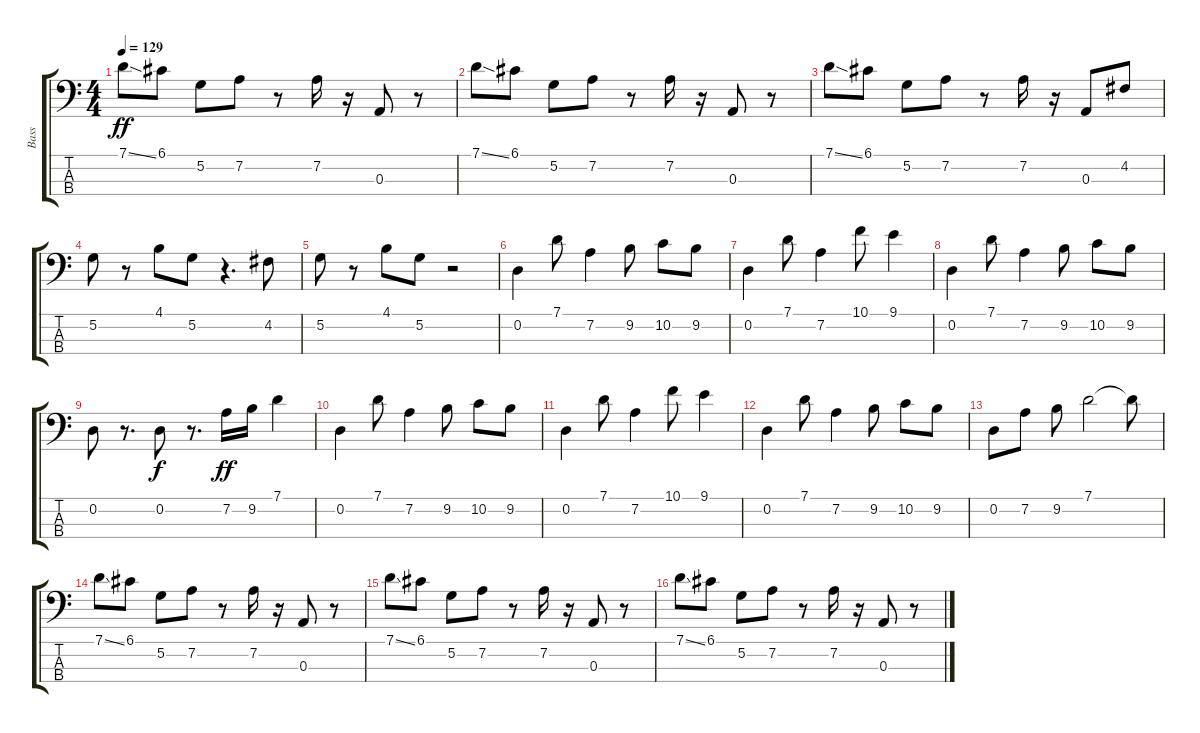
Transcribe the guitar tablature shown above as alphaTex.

\track ("Bass" "Bass") {instrument fretlessbass}
\staff {score tabs}
\tuning (G2 D2 A1 E1) {hide}
\ts (4 4)
\tempo 129
\clef f4
\ks c
7.1{ss}.8{dy ff} 6.1.8 5.2.8 7.2.8 r.8 7.2.16 r.16 0.3.8 r.8 |
7.1{ss}.8 6.1.8 5.2.8 7.2.8 r.8 7.2.16 r.16 0.3.8 r.8 |
7.1{ss}.8 6.1.8 5.2.8 7.2.8 r.8 7.2.16 r.16 0.3.8 4.2.8 |
5.2.8 r.8 4.1.8 5.2.8 r.4{d} 4.2.8 |
5.2.8 r.8 4.1.8 5.2.8 r.2 |
0.2.4 7.1.8 7.2.4 9.2.8 10.2.8 9.2.8 |
0.2.4 7.1.8 7.2.4 10.1.8 9.1.4 |
0.2.4 7.1.8 7.2.4 9.2.8 10.2.8 9.2.8 |
0.2.8 r.8{d} 0.2.8{dy f} r.8{d} 7.2.16{dy ff} 9.2.16 7.1.4 |
0.2.4 7.1.8 7.2.4 9.2.8 10.2.8 9.2.8 |
0.2.4 7.1.8 7.2.4 10.1.8 9.1.4 |
0.2.4 7.1.8 7.2.4 9.2.8 10.2.8 9.2.8 |
0.2.8 7.2.8 9.2.8 7.1.2 7.1{t}.8 |
7.1{ss}.8 6.1.8 5.2.8 7.2.8 r.8 7.2.16 r.16 0.3.8 r.8 |
7.1{ss}.8 6.1.8 5.2.8 7.2.8 r.8 7.2.16 r.16 0.3.8 r.8 |
7.1{ss}.8 6.1.8 5.2.8 7.2.8 r.8 7.2.16 r.16 0.3.8 r.8
